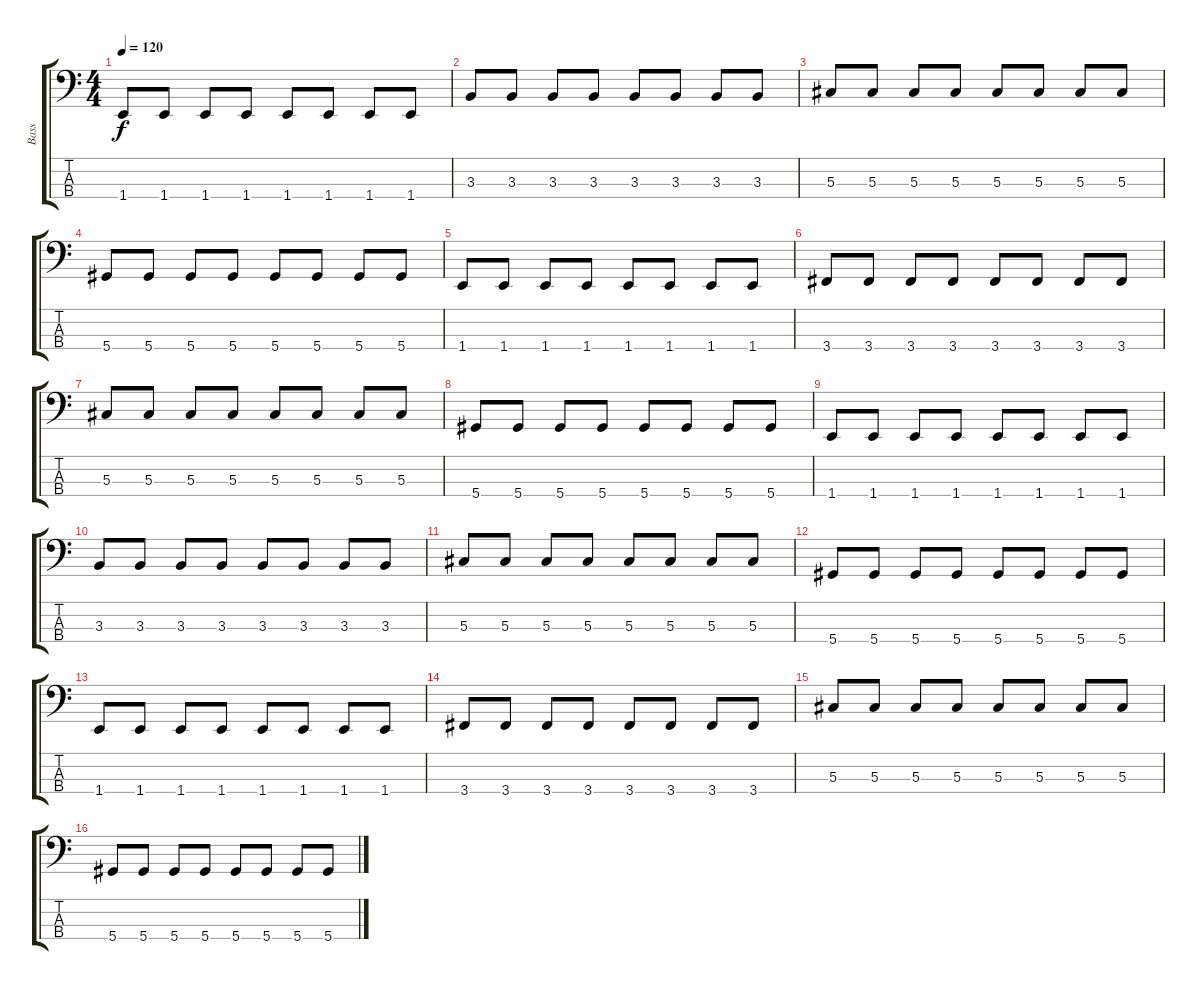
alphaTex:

\track ("Bass" "Bass") {instrument electricbassfinger}
\staff {score tabs}
\tuning (Gb2 Db2 Ab1 Eb1) {hide}
\ts (4 4)
\tempo 120
\clef f4
\ks c
1.4.8{dy f} 1.4.8 1.4.8 1.4.8 1.4.8 1.4.8 1.4.8 1.4.8 |
3.3.8 3.3.8 3.3.8 3.3.8 3.3.8 3.3.8 3.3.8 3.3.8 |
5.3.8 5.3.8 5.3.8 5.3.8 5.3.8 5.3.8 5.3.8 5.3.8 |
5.4.8 5.4.8 5.4.8 5.4.8 5.4.8 5.4.8 5.4.8 5.4.8 |
1.4.8 1.4.8 1.4.8 1.4.8 1.4.8 1.4.8 1.4.8 1.4.8 |
3.4.8 3.4.8 3.4.8 3.4.8 3.4.8 3.4.8 3.4.8 3.4.8 |
5.3.8{volume 10} 5.3.8 5.3.8 5.3.8 5.3.8 5.3.8 5.3.8 5.3.8 |
5.4.8{volume 9} 5.4.8 5.4.8 5.4.8 5.4.8 5.4.8 5.4.8 5.4.8 |
1.4.8{volume 8} 1.4.8 1.4.8 1.4.8 1.4.8 1.4.8 1.4.8 1.4.8 |
3.3.8 3.3.8 3.3.8 3.3.8 3.3.8 3.3.8 3.3.8 3.3.8 |
5.3.8{volume 7} 5.3.8 5.3.8 5.3.8 5.3.8 5.3.8 5.3.8 5.3.8 |
5.4.8 5.4.8 5.4.8 5.4.8 5.4.8 5.4.8 5.4.8 5.4.8 |
1.4.8{volume 6} 1.4.8 1.4.8 1.4.8 1.4.8 1.4.8 1.4.8 1.4.8 |
3.4.8 3.4.8 3.4.8 3.4.8 3.4.8 3.4.8 3.4.8 3.4.8 |
5.3.8{volume 5} 5.3.8 5.3.8 5.3.8 5.3.8 5.3.8 5.3.8 5.3.8 |
5.4.8{volume 4} 5.4.8 5.4.8 5.4.8 5.4.8 5.4.8 5.4.8 5.4.8
